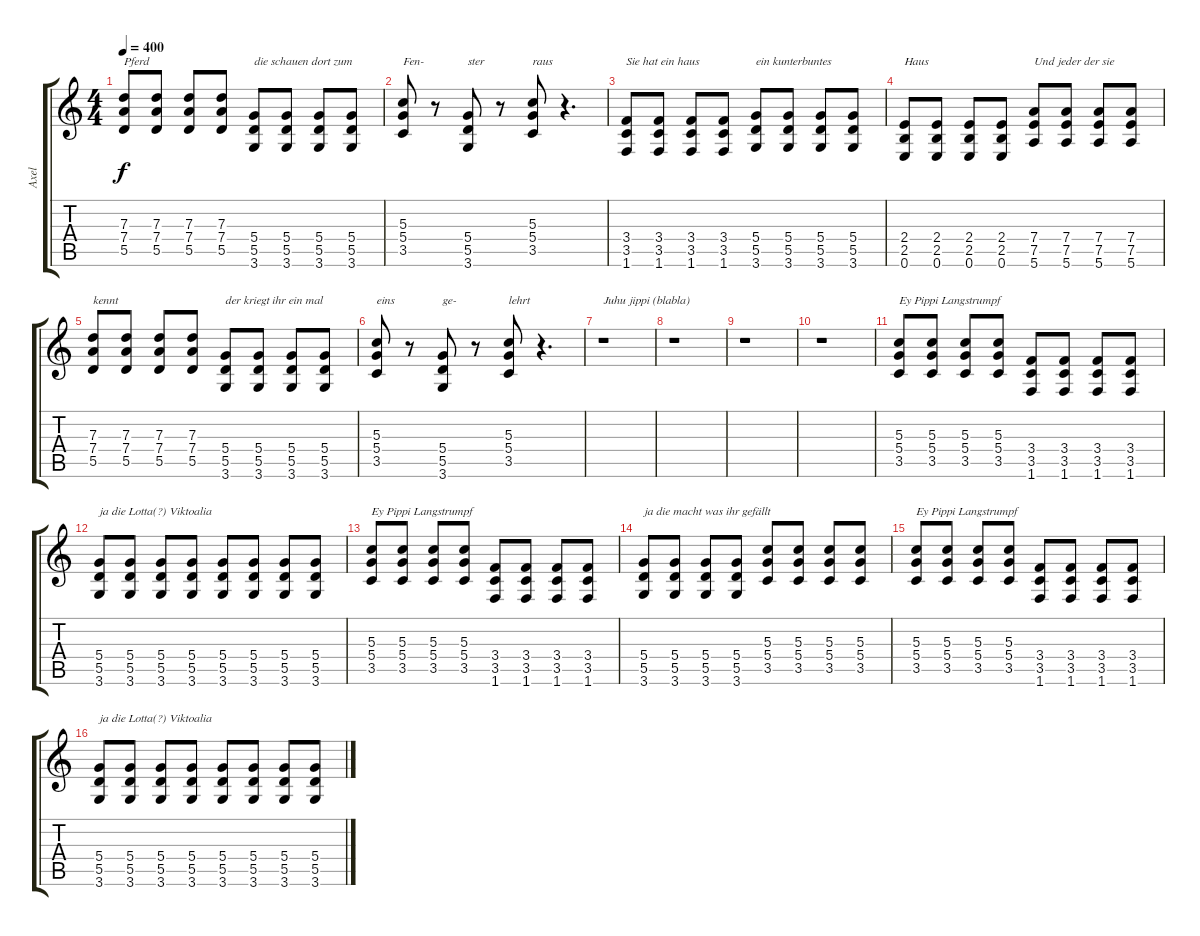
\track ("Axel" "Axel") {instrument distortionguitar}
\staff {score tabs}
\tuning (E4 B3 G3 D3 A2 E2) {hide}
\ts (4 4)
\tempo 400
\clef g2
\ks c
(7.3 7.4 5.5).8{txt "Pferd" dy f} (7.3 7.4 5.5).8 (7.3 7.4 5.5).8 (7.3 7.4 5.5).8 (5.4 5.5 3.6).8{txt "die schauen dort zum"} (5.4 5.5 3.6).8 (5.4 5.5 3.6).8 (5.4 5.5 3.6).8 |
(5.3 5.4 3.5).8{txt "Fen-"} r.8 (5.4 5.5 3.6).8{txt "ster"} r.8 (5.3 5.4 3.5).8{txt "raus"} r.4{d} |
(3.4 3.5 1.6).8{txt "Sie hat ein haus"} (3.4 3.5 1.6).8 (3.4 3.5 1.6).8 (3.4 3.5 1.6).8 (5.4 5.5 3.6).8{txt "ein kunterbuntes"} (5.4 5.5 3.6).8 (5.4 5.5 3.6).8 (5.4 5.5 3.6).8 |
(2.4 2.5 0.6).8{txt "Haus"} (2.4 2.5 0.6).8 (2.4 2.5 0.6).8 (2.4 2.5 0.6).8 (7.4 7.5 5.6).8{txt "Und jeder der sie"} (7.4 7.5 5.6).8 (7.4 7.5 5.6).8 (7.4 7.5 5.6).8 |
(7.3 7.4 5.5).8{txt "kennt"} (7.3 7.4 5.5).8 (7.3 7.4 5.5).8 (7.3 7.4 5.5).8 (5.4 5.5 3.6).8{txt "der kriegt ihr ein mal"} (5.4 5.5 3.6).8 (5.4 5.5 3.6).8 (5.4 5.5 3.6).8 |
(5.3 5.4 3.5).8{txt "eins"} r.8 (5.4 5.5 3.6).8{txt "ge-"} r.8 (5.3 5.4 3.5).8{txt "lehrt"} r.4{d} |
r.1{txt "Juhu jippi (blabla)"} |
r.1 |
r.1 |
r.1 |
(5.3 5.4 3.5).8{txt "Ey Pippi Langstrumpf"} (5.3 5.4 3.5).8 (5.3 5.4 3.5).8 (5.3 5.4 3.5).8 (3.4 3.5 1.6).8 (3.4 3.5 1.6).8 (3.4 3.5 1.6).8 (3.4 3.5 1.6).8 |
(5.4 5.5 3.6).8{txt "ja die Lotta(?) Viktoalia"} (5.4 5.5 3.6).8 (5.4 5.5 3.6).8 (5.4 5.5 3.6).8 (5.4 5.5 3.6).8 (5.4 5.5 3.6).8 (5.4 5.5 3.6).8 (5.4 5.5 3.6).8 |
(5.3 5.4 3.5).8{txt "Ey Pippi Langstrumpf"} (5.3 5.4 3.5).8 (5.3 5.4 3.5).8 (5.3 5.4 3.5).8 (3.4 3.5 1.6).8 (3.4 3.5 1.6).8 (3.4 3.5 1.6).8 (3.4 3.5 1.6).8 |
(5.4 5.5 3.6).8{txt "ja die macht was ihr gefällt"} (5.4 5.5 3.6).8 (5.4 5.5 3.6).8 (5.4 5.5 3.6).8 (5.3 5.4 3.5).8 (5.3 5.4 3.5).8 (5.3 5.4 3.5).8 (5.3 5.4 3.5).8 |
(5.3 5.4 3.5).8{txt "Ey Pippi Langstrumpf"} (5.3 5.4 3.5).8 (5.3 5.4 3.5).8 (5.3 5.4 3.5).8 (3.4 3.5 1.6).8 (3.4 3.5 1.6).8 (3.4 3.5 1.6).8 (3.4 3.5 1.6).8 |
(5.4 5.5 3.6).8{txt "ja die Lotta(?) Viktoalia"} (5.4 5.5 3.6).8 (5.4 5.5 3.6).8 (5.4 5.5 3.6).8 (5.4 5.5 3.6).8 (5.4 5.5 3.6).8 (5.4 5.5 3.6).8 (5.4 5.5 3.6).8
